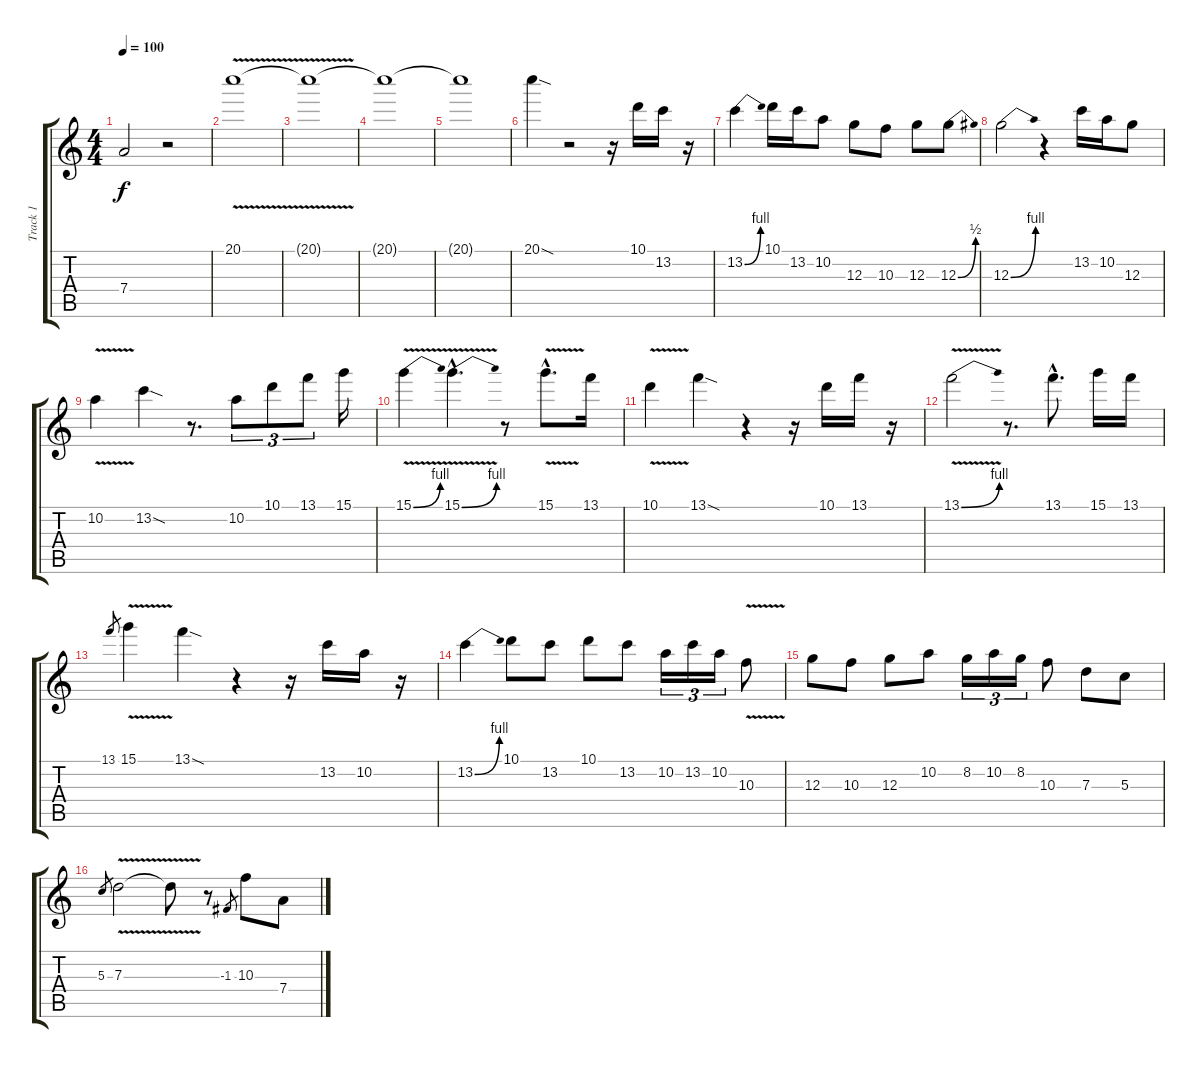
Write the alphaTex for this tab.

\track ("Track 1" "Track 1") {instrument overdrivenguitar}
\staff {score tabs}
\tuning (E4 B3 G3 D3 A2 E2) {hide}
\ts (4 4)
\tempo 100
\clef g2
\ks c
7.4{t}.2{dy f} r.2 |
20.1{v}.1 |
20.1{t}.1 |
20.1{t}.1 |
20.1{t}.1 |
20.1{sod}.4 r.2 r.16 10.1.16 13.2.16 r.16 |
13.2{be (bend 0 0 60 4)}.4 10.1.16 13.2.16 10.2.8 12.3.8 10.3.8 12.3.8 12.3{be (bend 0 0 60 2)}.8 |
12.3{be (bend 0 0 60 4)}.2 r.4 13.2.16 10.2.16 12.3.8 |
10.2{v}.4 13.2{sod}.4 r.8{d} 10.2.8{tu (3 2)} 10.1.8{tu (3 2)} 13.1.8{tu (3 2)} 15.1.16 |
15.1{be (bend 0 0 60 4) v}.4 15.1{be (bend 0 0 60 4) v hac}.4{d} r.8 15.1{v hac}.8{d} 13.1.16 |
10.1{v}.4 13.1{sod}.4 r.4 r.16 10.1.16 13.1.16 r.16 |
13.1{be (bend 0 0 60 4) v}.2 r.8{d} 13.1{hac}.8{d} 15.1.16 13.1.16 |
13.1.8{gr} 15.1{v}.4 13.1{sod}.4 r.4 r.16 13.2.16 10.2.16 r.16 |
13.2{be (bend 0 0 60 4)}.4 10.1.8 13.2.8 10.1.8 13.2.8 10.2.16{tu (3 2)} 13.2.16{tu (3 2)} 10.2.16{tu (3 2)} 10.3{v}.8 |
12.3.8 10.3.8 12.3.8 10.2.8 8.2.16{tu (3 2)} 10.2.16{tu (3 2)} 8.2.16{tu (3 2)} 10.3.8 7.3.8 5.3.8 |
5.3.8{gr} 7.3{v}.2 7.3{t}.8 r.8 -1.3.8{gr} 10.3.8 7.4.8
